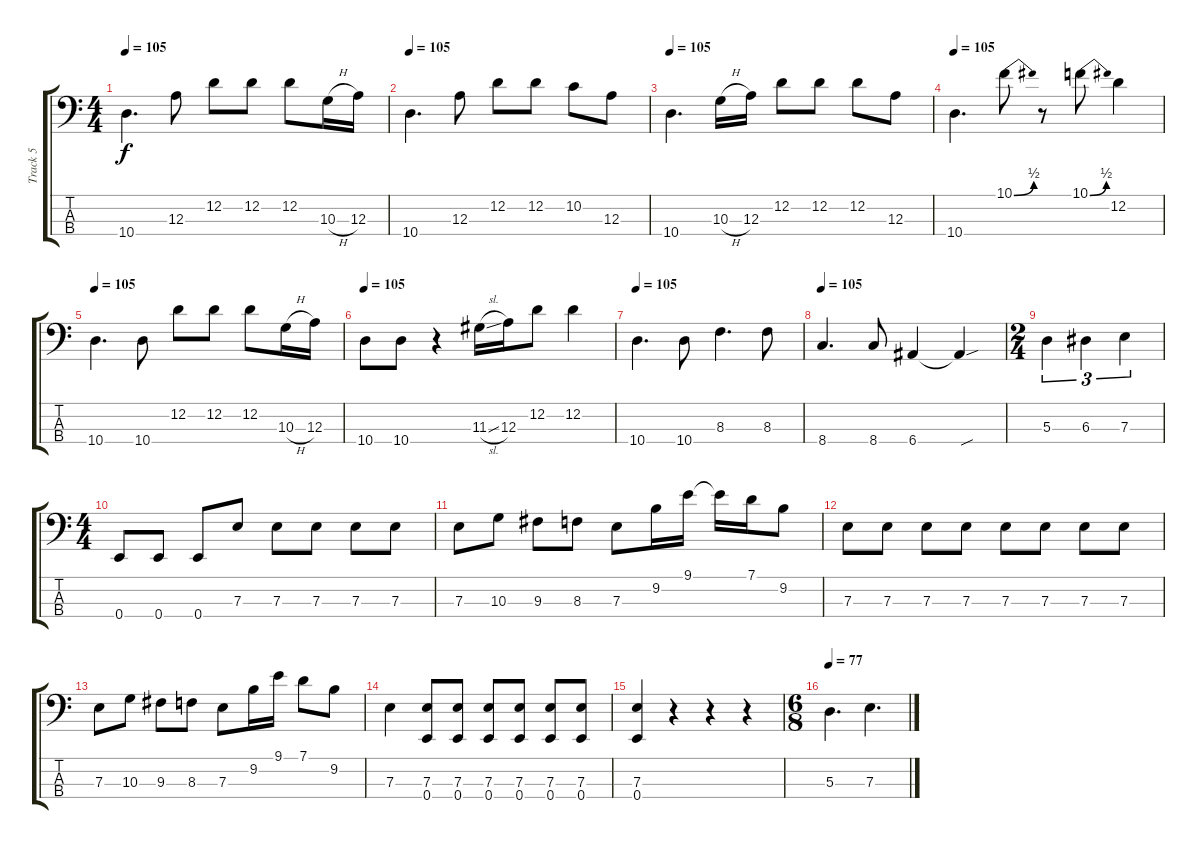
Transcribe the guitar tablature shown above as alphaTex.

\track ("Track 5" "Track 5") {instrument electricbassfinger}
\staff {score tabs}
\tuning (G2 D2 A1 E1) {hide}
\ts (4 4)
\tempo 105
\clef f4
\ks c
10.4.4{d dy f} 12.3.8 12.2.8 12.2.8 12.2.8 10.3{h}.16 12.3.16 |
\tempo 105
10.4.4{d} 12.3.8 12.2.8 12.2.8 10.2.8 12.3.8 |
\tempo 105
10.4.4{d} 10.3{h}.16 12.3.16 12.2.8 12.2.8 12.2.8 12.3.8 |
\tempo 105
10.4.4{d} 10.1{be (bend 0 0 60 2)}.8 r.8 10.1{be (bend 0 0 60 2)}.8 12.2.4 |
\tempo 105
10.4.4{d} 10.4.8 12.2.8 12.2.8 12.2.8 10.3{h}.16 12.3.16 |
\tempo 105
10.4.8 10.4.8 r.4 11.3{sl}.16 12.3.16 12.2.8 12.2.4 |
\tempo 105
10.4.4{d} 10.4.8 8.3.4{d} 8.3.8 |
\tempo 105
8.4.4{d} 8.4.8 6.4.4 6.4{sou t}.4 |
\ts (2 4)
5.3.4{tu (3 2)} 6.3.4{tu (3 2)} 7.3.4{tu (3 2)} |
\ts (4 4)
0.4.8 0.4.8 0.4.8 7.3.8 7.3.8 7.3.8 7.3.8 7.3.8 |
7.3.8 10.3.8 9.3.8 8.3.8 7.3.8 9.2.16 9.1.16 9.1{t}.16 7.1.16 9.2.8 |
7.3.8 7.3.8 7.3.8 7.3.8 7.3.8 7.3.8 7.3.8 7.3.8 |
7.3.8 10.3.8 9.3.8 8.3.8 7.3.8 9.2.16 9.1.16 7.1.8 9.2.8 |
7.3.4 (7.3 0.4).8 (7.3 0.4).8 (7.3 0.4).8 (7.3 0.4).8 (7.3 0.4).8 (7.3 0.4).8 |
(7.3 0.4).4 r.4 r.4 r.4 |
\ts (6 8)
\tempo 77
5.3.4{d} 7.3.4{d}
